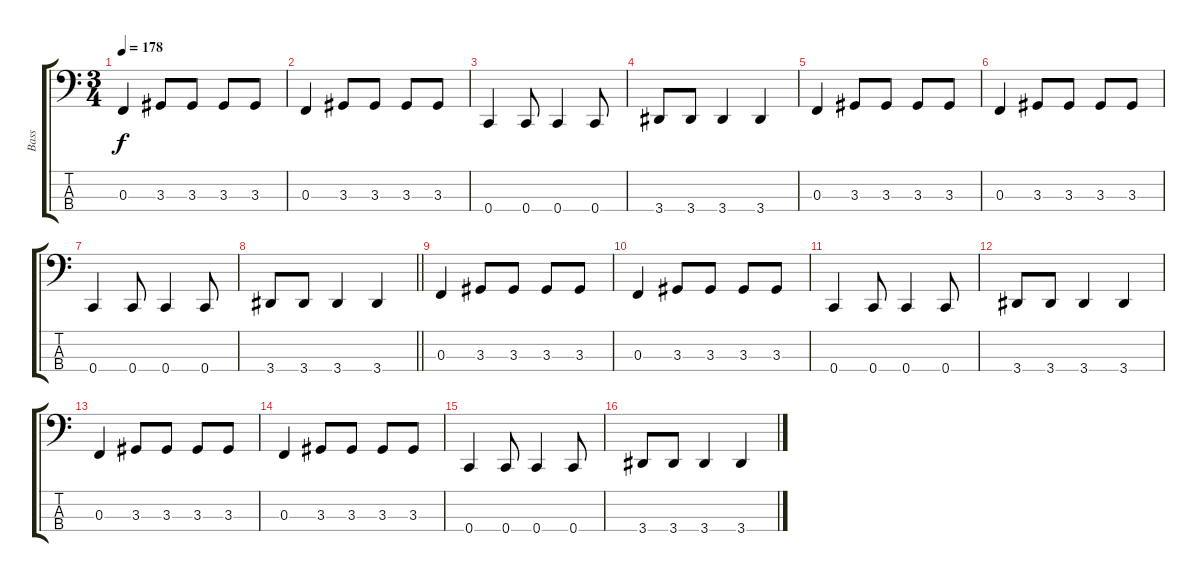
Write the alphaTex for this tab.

\track ("Bass" "Bass") {instrument slapbass1}
\staff {score tabs}
\tuning (Eb2 Bb1 F1 C1) {hide}
\ts (3 4)
\tempo 178
\clef f4
\ks c
0.3.4{dy f} 3.3.8 3.3.8 3.3.8 3.3.8 |
0.3.4 3.3.8 3.3.8 3.3.8 3.3.8 |
0.4.4 0.4.8 0.4.4 0.4.8 |
3.4.8 3.4.8 3.4.4 3.4.4 |
0.3.4 3.3.8 3.3.8 3.3.8 3.3.8 |
0.3.4 3.3.8 3.3.8 3.3.8 3.3.8 |
0.4.4 0.4.8 0.4.4 0.4.8 |
\barLineRight lightlight
3.4.8 3.4.8 3.4.4 3.4.4 |
0.3.4 3.3.8 3.3.8 3.3.8 3.3.8 |
0.3.4 3.3.8 3.3.8 3.3.8 3.3.8 |
0.4.4 0.4.8 0.4.4 0.4.8 |
3.4.8 3.4.8 3.4.4 3.4.4 |
0.3.4 3.3.8 3.3.8 3.3.8 3.3.8 |
0.3.4 3.3.8 3.3.8 3.3.8 3.3.8 |
0.4.4 0.4.8 0.4.4 0.4.8 |
3.4.8 3.4.8 3.4.4 3.4.4
